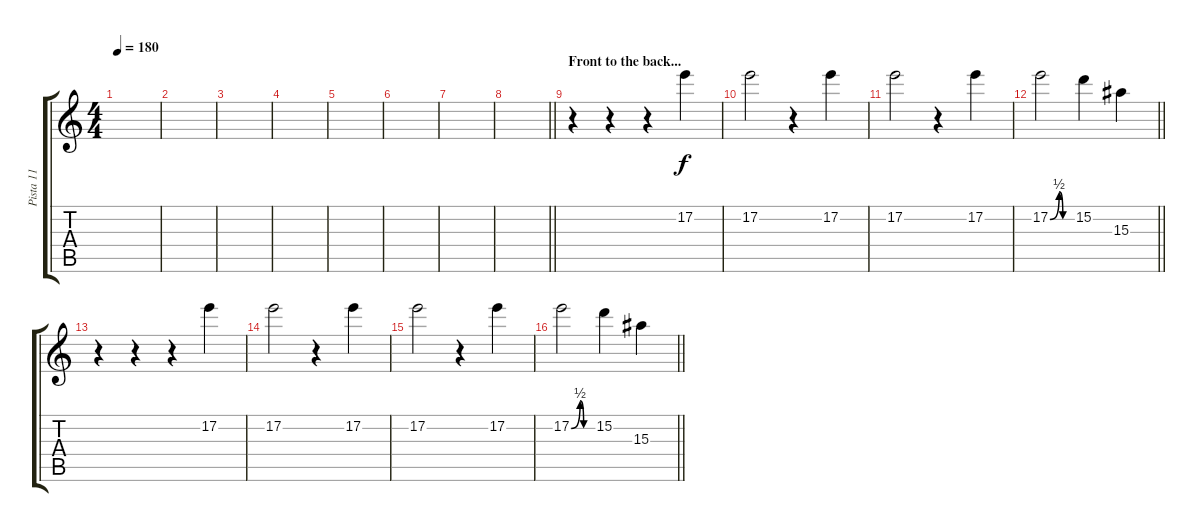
\track ("Pista 11" "Pista 11") {instrument electricguitarclean}
\staff {score tabs}
\tuning (E4 B3 G3 D3 A2 E2) {hide}
\ts (4 4)
\tempo 180
\clef g2
\ks c
|
|
|
|
|
|
|
\barLineRight lightlight
|
\section ("" "Front to the back...")
r.4 r.4 r.4 17.2.4 |
17.2.2 r.4 17.2.4 |
17.2.2 r.4 17.2.4 |
\barLineRight lightlight
17.2{be (custom 0 0 25 2 35 0 60 0)}.2 15.2.4 15.3.4 |
r.4 r.4 r.4 17.2.4 |
17.2.2 r.4 17.2.4 |
17.2.2 r.4 17.2.4 |
\barLineRight lightlight
17.2{be (custom 0 0 25 2 35 0 60 0)}.2 15.2.4 15.3.4
